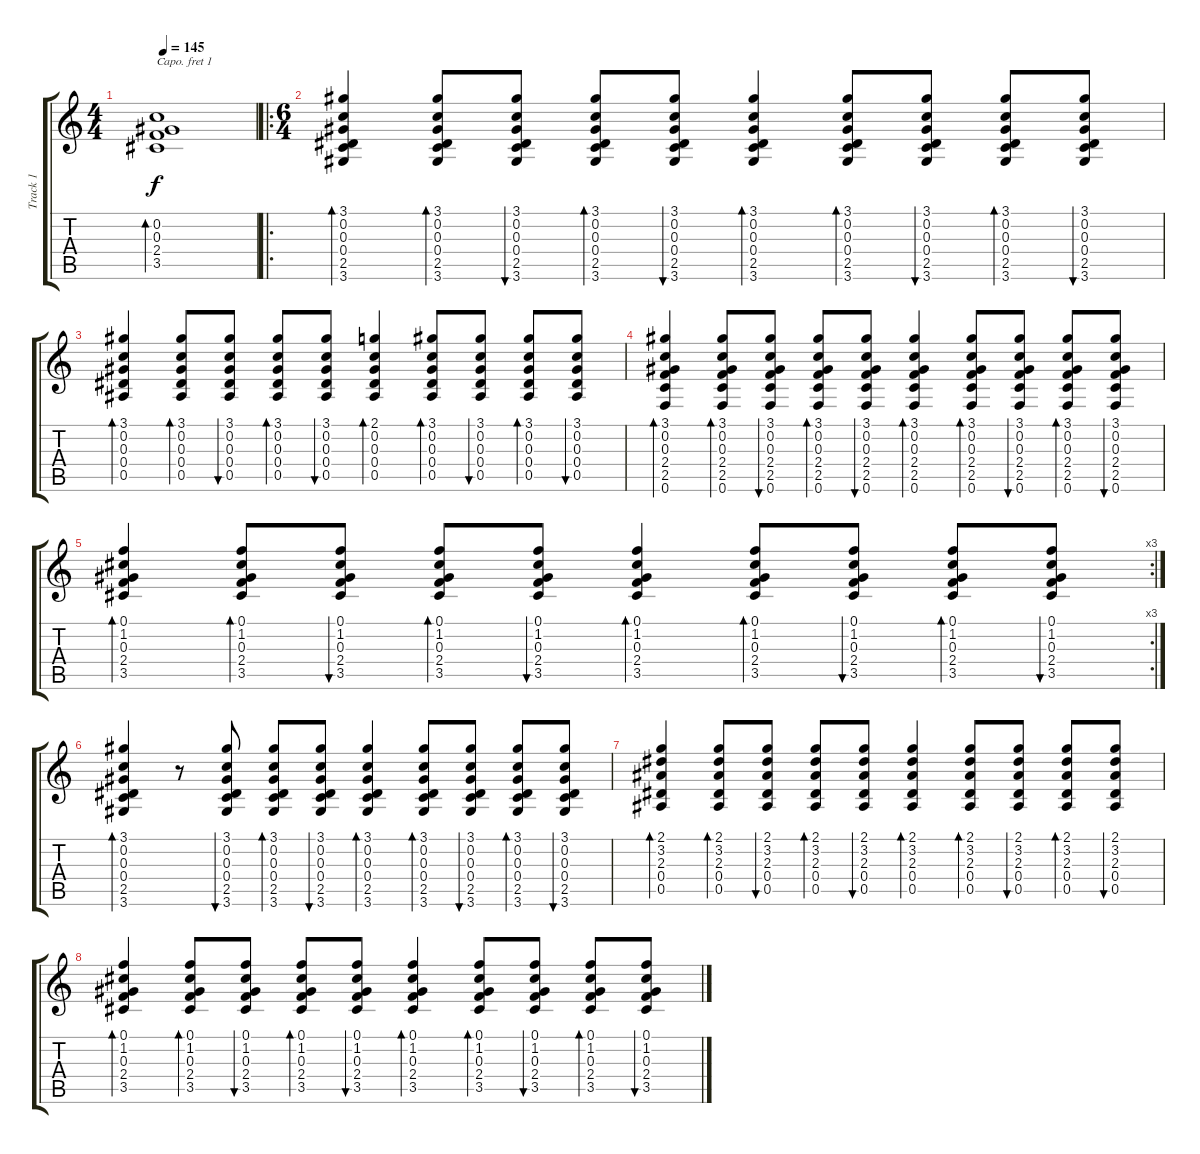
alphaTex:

\track ("Track 1" "Track 1") {instrument acousticguitarsteel}
\staff {score tabs}
\capo 1
\tuning (E4 B3 G3 D3 A2 E2) {hide}
\ts (4 4)
\tempo 145
\clef g2
\ks c
(0.2 0.3 2.4 3.5).1{bd 60 dy f} |
\ro
\ts (6 4)
(3.1 0.2 0.3 0.4 2.5 3.6).4{bd 60} (3.1 0.2 0.3 0.4 2.5 3.6).8{bd 60} (3.1 0.2 0.3 0.4 2.5 3.6).8{bu 60} (3.1 0.2 0.3 0.4 2.5 3.6).8{bd 60} (3.1 0.2 0.3 0.4 2.5 3.6).8{bu 60} (3.1 0.2 0.3 0.4 2.5 3.6).4{bd 60} (3.1 0.2 0.3 0.4 2.5 3.6).8{bd 60} (3.1 0.2 0.3 0.4 2.5 3.6).8{bu 60} (3.1 0.2 0.3 0.4 2.5 3.6).8{bd 60} (3.1 0.2 0.3 0.4 2.5 3.6).8{bu 60} |
(3.1 0.2 0.3 0.4 0.5).4{bd 60} (3.1 0.2 0.3 0.4 0.5).8{bd 60} (3.1 0.2 0.3 0.4 0.5).8{bu 60} (3.1 0.2 0.3 0.4 0.5).8{bd 60} (3.1 0.2 0.3 0.4 0.5).8{bu 60} (2.1 0.2 0.3 0.4 0.5).4{bd 60} (3.1 0.2 0.3 0.4 0.5).8{bd 60} (3.1 0.2 0.3 0.4 0.5).8{bu 60} (3.1 0.2 0.3 0.4 0.5).8{bd 60} (3.1 0.2 0.3 0.4 0.5).8{bu 60} |
(3.1 0.2 0.3 2.4 2.5 0.6).4{bd 60} (3.1 0.2 0.3 2.4 2.5 0.6).8{bd 60} (3.1 0.2 0.3 2.4 2.5 0.6).8{bu 60} (3.1 0.2 0.3 2.4 2.5 0.6).8{bd 60} (3.1 0.2 0.3 2.4 2.5 0.6).8{bu 60} (3.1 0.2 0.3 2.4 2.5 0.6).4{bd 60} (3.1 0.2 0.3 2.4 2.5 0.6).8{bd 60} (3.1 0.2 0.3 2.4 2.5 0.6).8{bu 60} (3.1 0.2 0.3 2.4 2.5 0.6).8{bd 60} (3.1 0.2 0.3 2.4 2.5 0.6).8{bu 60} |
\rc 3
(0.1 1.2 0.3 2.4 3.5).4{bd 60} (0.1 1.2 0.3 2.4 3.5).8{bd 60} (0.1 1.2 0.3 2.4 3.5).8{bu 60} (0.1 1.2 0.3 2.4 3.5).8{bd 60} (0.1 1.2 0.3 2.4 3.5).8{bu 60} (0.1 1.2 0.3 2.4 3.5).4{bd 60} (0.1 1.2 0.3 2.4 3.5).8{bd 60} (0.1 1.2 0.3 2.4 3.5).8{bu 60} (0.1 1.2 0.3 2.4 3.5).8{bd 60} (0.1 1.2 0.3 2.4 3.5).8{bu 60} |
(3.1 0.2 0.3 0.4 2.5 3.6).4{bd 60} r.8 (3.1 0.2 0.3 0.4 2.5 3.6).8{bu 60} (3.1 0.2 0.3 0.4 2.5 3.6).8{bd 60} (3.1 0.2 0.3 0.4 2.5 3.6).8{bu 60} (3.1 0.2 0.3 0.4 2.5 3.6).4{bd 60} (3.1 0.2 0.3 0.4 2.5 3.6).8{bd 60} (3.1 0.2 0.3 0.4 2.5 3.6).8{bu 60} (3.1 0.2 0.3 0.4 2.5 3.6).8{bd 60} (3.1 0.2 0.3 0.4 2.5 3.6).8{bu 60} |
(2.1 3.2 2.3 0.4 0.5).4{bd 60} (2.1 3.2 2.3 0.4 0.5).8{bd 60} (2.1 3.2 2.3 0.4 0.5).8{bu 60} (2.1 3.2 2.3 0.4 0.5).8{bd 60} (2.1 3.2 2.3 0.4 0.5).8{bu 60} (2.1 3.2 2.3 0.4 0.5).4{bd 60} (2.1 3.2 2.3 0.4 0.5).8{bd 60} (2.1 3.2 2.3 0.4 0.5).8{bu 60} (2.1 3.2 2.3 0.4 0.5).8{bd 60} (2.1 3.2 2.3 0.4 0.5).8{bu 60} |
(0.1 1.2 0.3 2.4 3.5).4{bd 60} (0.1 1.2 0.3 2.4 3.5).8{bd 60} (0.1 1.2 0.3 2.4 3.5).8{bu 60} (0.1 1.2 0.3 2.4 3.5).8{bd 60} (0.1 1.2 0.3 2.4 3.5).8{bu 60} (0.1 1.2 0.3 2.4 3.5).4{bd 60} (0.1 1.2 0.3 2.4 3.5).8{bd 60} (0.1 1.2 0.3 2.4 3.5).8{bu 60} (0.1 1.2 0.3 2.4 3.5).8{bd 60} (0.1 1.2 0.3 2.4 3.5).8{bu 60}
